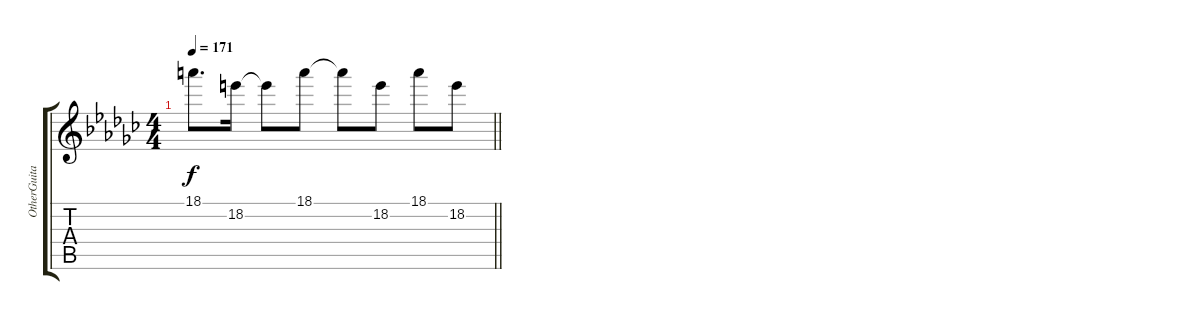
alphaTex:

\track ("OtherGuitar" "OtherGuita") {instrument overdrivenguitar}
\staff {score tabs}
\tuning (Eb4 Bb3 Gb3 Db3 Ab2 Eb2) {hide}
\ts (4 4)
\tempo 171
\clef g2
\barLineRight lightlight
\ks gb
18.1.8{d dy f} 18.2.16 18.2{t}.8 18.1.8 18.1{t}.8 18.2.8 18.1.8 18.2.8
